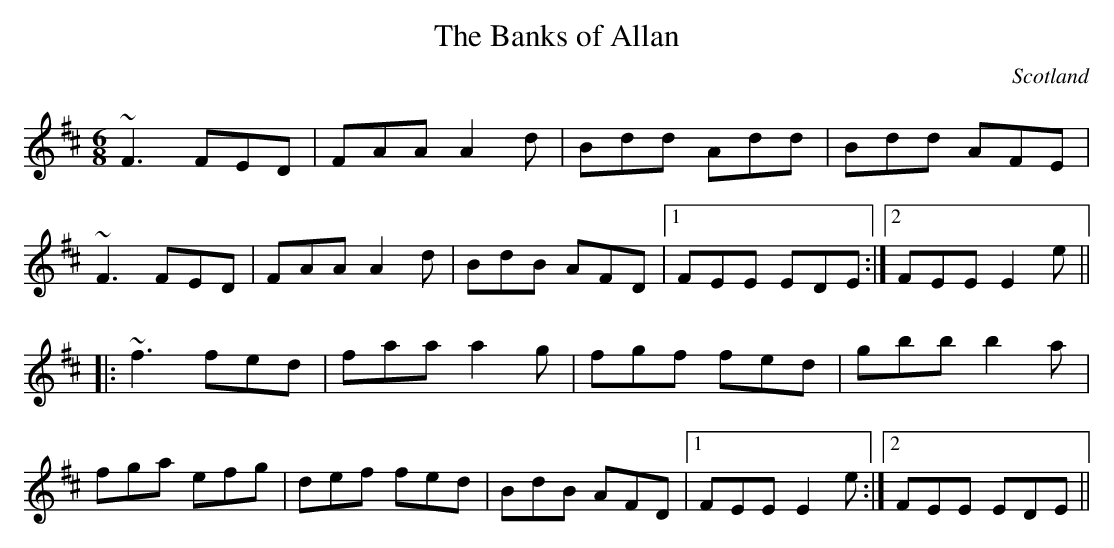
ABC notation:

X:1
T:Banks of Allan, The
O:Scotland
M:6/8
L:1/8
K:D
~F3 FED | FAA A2d | Bdd Add | Bdd AFE |
~F3 FED | FAA A2d | BdB AFD |1 FEE EDE :|2 FEE E2e ||
|: ~f3 fed | faa a2g | fgf fed | gbb b2a |
fga efg | def fed | BdB AFD |1 FEE E2e :|2 FEE EDE ||
